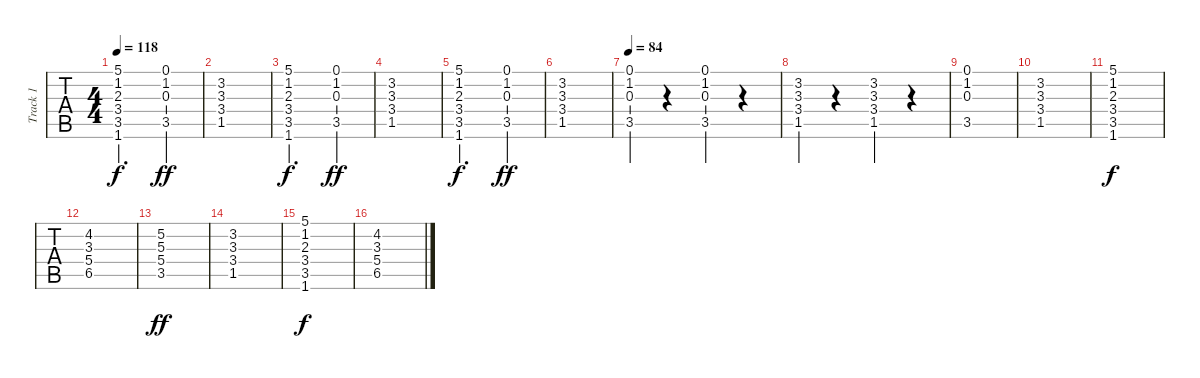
\track ("Track 1" "Track 1") {instrument brightacousticpiano}
\staff {tabs}
\tuning (E4 B3 G3 D3 A2 E2) {hide}
\ts (4 4)
\tempo 118
\clef g2
\ks c
(5.1 1.2 2.3 3.4 3.5 1.6).2{d dy f} (0.1 1.2 0.3 3.5).4{dy ff} |
(3.2 3.3 3.4 1.5).1 |
(5.1 1.2 2.3 3.4 3.5 1.6).2{d dy f} (0.1 1.2 0.3 3.5).4{dy ff} |
(3.2 3.3 3.4 1.5).1 |
(5.1 1.2 2.3 3.4 3.5 1.6).2{d dy f} (0.1 1.2 0.3 3.5).4{dy ff} |
(3.2 3.3 3.4 1.5).1 |
\tempo 84
(0.1 1.2 0.3 3.5).4 r.4 (0.1 1.2 0.3 3.5).4 r.4 |
(3.2 3.3 3.4 1.5).4 r.4 (3.2 3.3 3.4 1.5).4 r.4 |
(0.1 1.2 0.3 3.5).1 |
(3.2 3.3 3.4 1.5).1 |
(5.1 1.2 2.3 3.4 3.5 1.6).1{dy f} |
(4.2 3.3 5.4 6.5).1 |
(5.2 5.3 5.4 3.5).1{dy ff} |
(3.2 3.3 3.4 1.5).1 |
(5.1 1.2 2.3 3.4 3.5 1.6).1{dy f} |
(4.2 3.3 5.4 6.5).1
